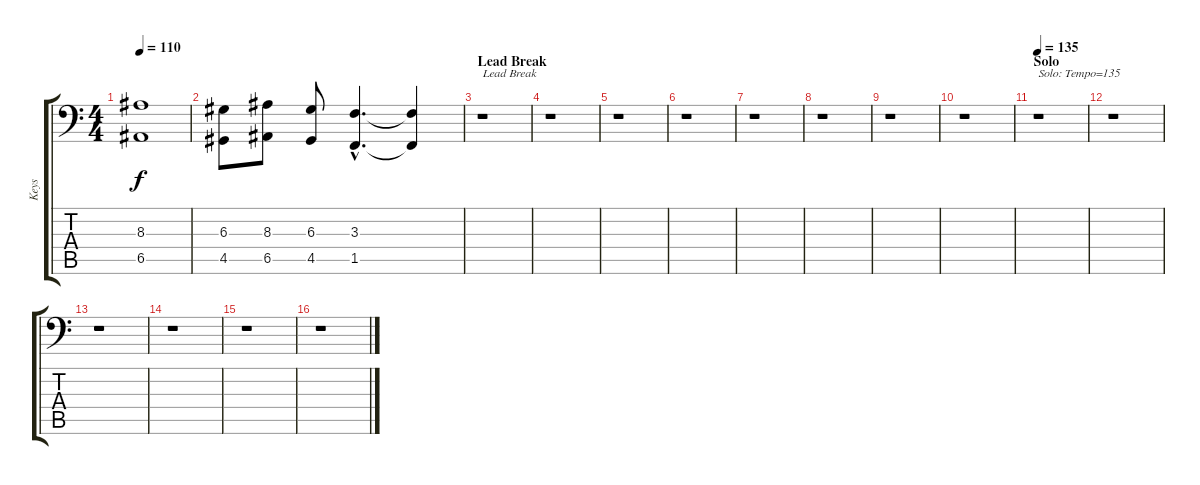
\track ("Keys" "Keys") {instrument brasssection}
\staff {score tabs}
\tuning (B3 Gb3 D3 A2 E2 A1) {hide}
\ts (4 4)
\tempo 110
\clef f4
\ks c
(8.3 6.5).1{dy f} |
(6.3 4.5).8 (8.3 6.5).8 (6.3 4.5).8 (3.3{hac} 1.5{hac}).4{d} (3.3{t} 1.5{t}).4 |
\section ("" "Lead Break")
r.1{txt "Lead Break"} |
r.1 |
r.1 |
r.1 |
r.1 |
r.1 |
r.1 |
r.1 |
\section ("" "Solo")
\tempo 135
r.1{txt "Solo: Tempo=135"} |
r.1 |
r.1 |
r.1 |
r.1 |
r.1
